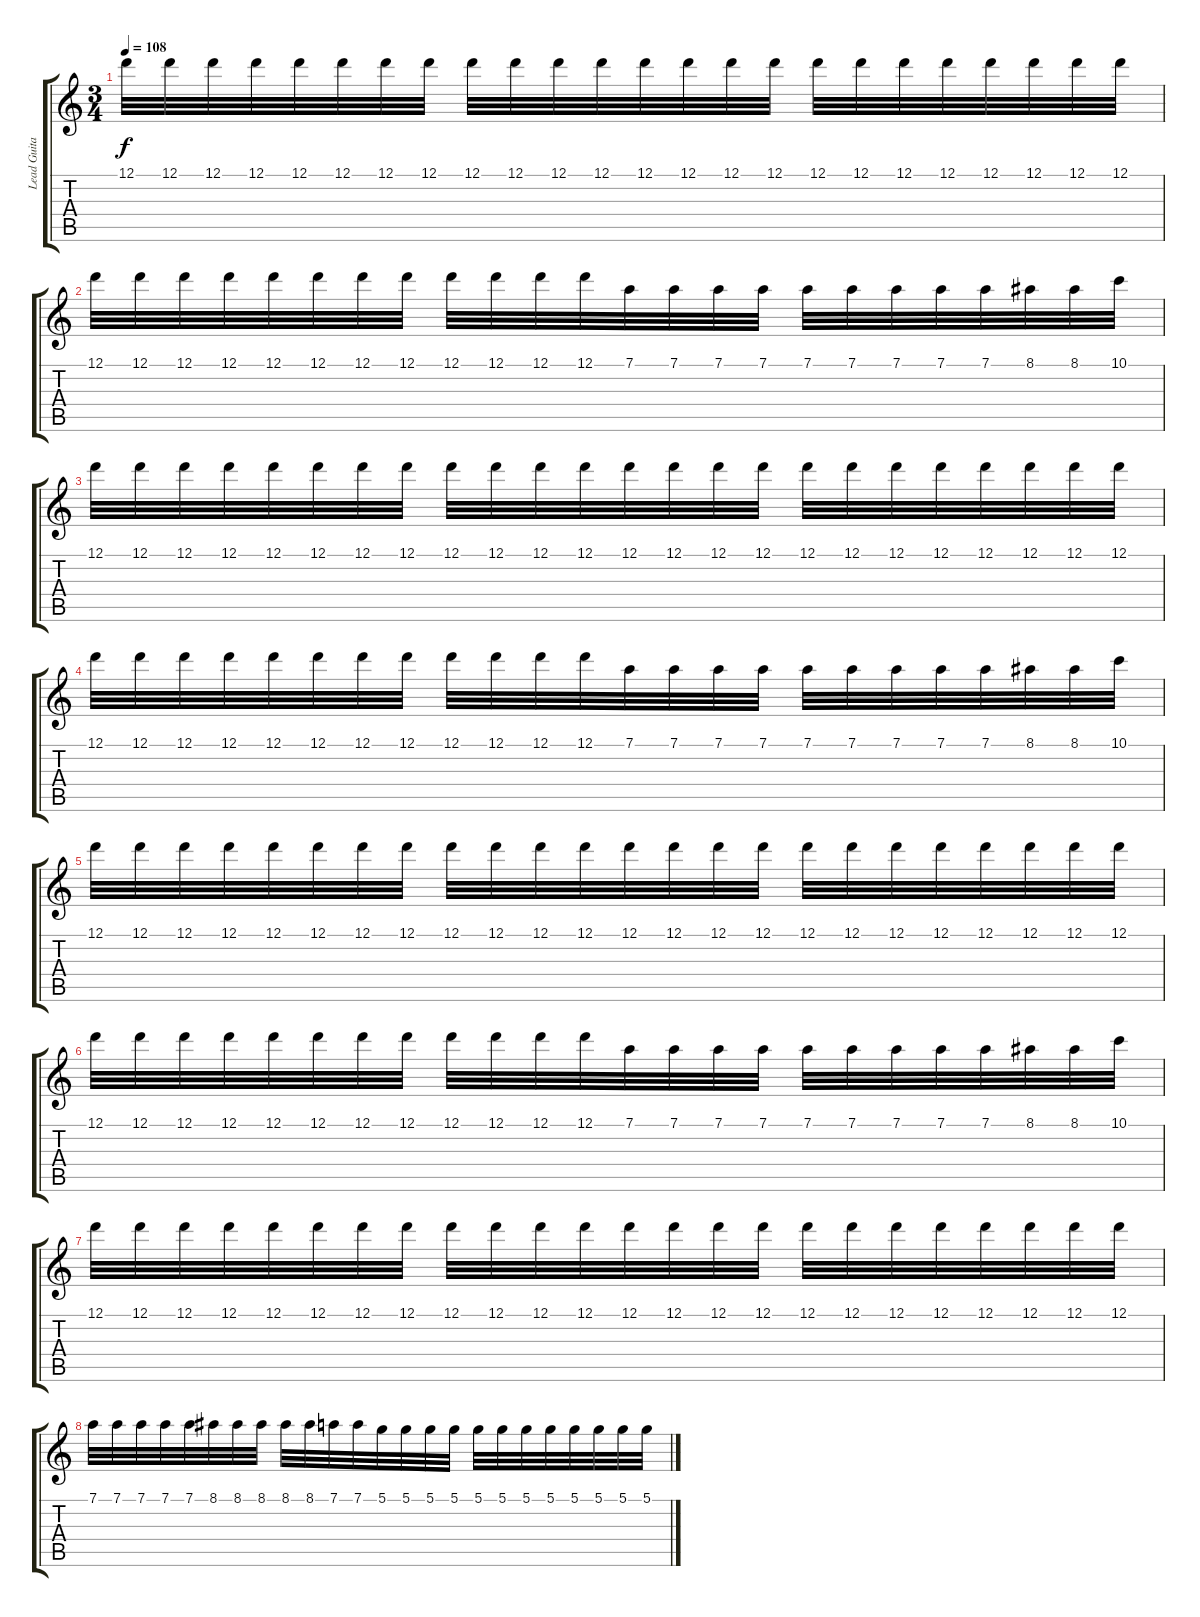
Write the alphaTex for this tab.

\track ("Lead Guitar" "Lead Guita") {instrument distortionguitar}
\staff {score tabs}
\tuning (D4 A3 F3 C3 G2 C2) {hide}
\ts (3 4)
\tempo 108
\clef g2
\ks c
12.1.32{dy f} 12.1.32 12.1.32 12.1.32 12.1.32 12.1.32 12.1.32 12.1.32 12.1.32 12.1.32 12.1.32 12.1.32 12.1.32 12.1.32 12.1.32 12.1.32 12.1.32 12.1.32 12.1.32 12.1.32 12.1.32 12.1.32 12.1.32 12.1.32 |
12.1.32 12.1.32 12.1.32 12.1.32 12.1.32 12.1.32 12.1.32 12.1.32 12.1.32 12.1.32 12.1.32 12.1.32 7.1.32 7.1.32 7.1.32 7.1.32 7.1.32 7.1.32 7.1.32 7.1.32 7.1.32 8.1.32 8.1.32 10.1.32 |
12.1.32 12.1.32 12.1.32 12.1.32 12.1.32 12.1.32 12.1.32 12.1.32 12.1.32 12.1.32 12.1.32 12.1.32 12.1.32 12.1.32 12.1.32 12.1.32 12.1.32 12.1.32 12.1.32 12.1.32 12.1.32 12.1.32 12.1.32 12.1.32 |
12.1.32 12.1.32 12.1.32 12.1.32 12.1.32 12.1.32 12.1.32 12.1.32 12.1.32 12.1.32 12.1.32 12.1.32 7.1.32 7.1.32 7.1.32 7.1.32 7.1.32 7.1.32 7.1.32 7.1.32 7.1.32 8.1.32 8.1.32 10.1.32 |
12.1.32 12.1.32 12.1.32 12.1.32 12.1.32 12.1.32 12.1.32 12.1.32 12.1.32 12.1.32 12.1.32 12.1.32 12.1.32 12.1.32 12.1.32 12.1.32 12.1.32 12.1.32 12.1.32 12.1.32 12.1.32 12.1.32 12.1.32 12.1.32 |
12.1.32 12.1.32 12.1.32 12.1.32 12.1.32 12.1.32 12.1.32 12.1.32 12.1.32 12.1.32 12.1.32 12.1.32 7.1.32 7.1.32 7.1.32 7.1.32 7.1.32 7.1.32 7.1.32 7.1.32 7.1.32 8.1.32 8.1.32 10.1.32 |
12.1.32 12.1.32 12.1.32 12.1.32 12.1.32 12.1.32 12.1.32 12.1.32 12.1.32 12.1.32 12.1.32 12.1.32 12.1.32 12.1.32 12.1.32 12.1.32 12.1.32 12.1.32 12.1.32 12.1.32 12.1.32 12.1.32 12.1.32 12.1.32 |
7.1.32 7.1.32 7.1.32 7.1.32 7.1.32 8.1.32 8.1.32 8.1.32 8.1.32 8.1.32 7.1.32 7.1.32 5.1.32 5.1.32 5.1.32 5.1.32 5.1.32 5.1.32 5.1.32 5.1.32 5.1.32 5.1.32 5.1.32 5.1.32
